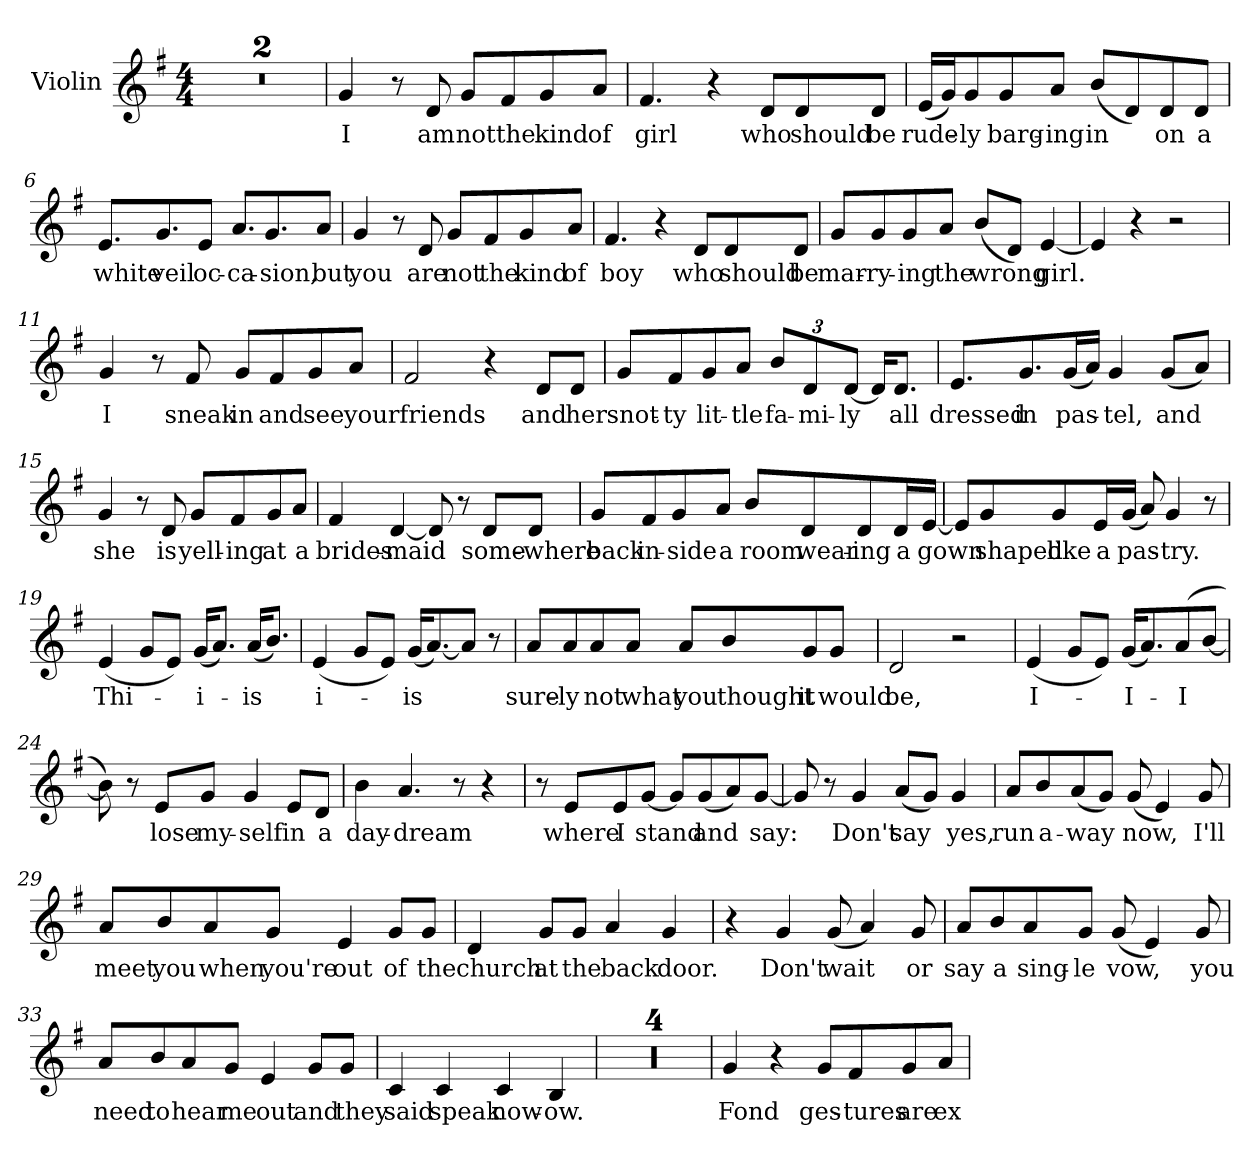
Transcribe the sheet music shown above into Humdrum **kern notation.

**kern	**text
*part1	*part1
*staff1	*staff1
*I"Violin	*
*I'Vln	*
*clefG2	*
*k[f#]	*
*G:	*
*M4/4	*
=1	=1
1r	.
=2	=2
1r	.
=3	=3
4g/	I
8r	.
8d/	am
8g/L	not
8f#/	the
8g/	kind
8a/J	of
=4	=4
4.f#/	girl
4r	.
8d/L	who
8d/	should
8d/J	be
=5	=5
(16e/LL	rude-
16g/J)	.
8g/	ly
8g/	barg-
8a/J	-ing
(8b/L	in
8d/)	.
8d/	on
8d/J	a
=6	=6
8.e/L	white
8.g/	veil
8e/J	oc-
8.a/L	-ca-
8.g/	-sion,
8a/J	but
!!LO:LB:g=z
=7	=7
4g/	you
8r	.
8d/	are
8g/L	not
8f#/	the
8g/	kind
8a/J	of
=8	=8
4.f#/	boy
4r	.
8d/L	who
8d/	should
8d/J	be
=9	=9
8g/L	mar-
8g/	-ry-
8g/	-ing
8a/J	the
(8b/L	wrong
8d/J)	.
[4e/	girl.
=10	=10
4e/]	.
4r	.
2r	.
=11	=11
4g/	I
8r	.
8f#/	sneak
8g/L	in
8f#/	and
8g/	see
8a/J	your
!!LO:LB:g=z
=12	=12
2f#/	friends
4r	.
8d/L	and
8d/J	her
=13	=13
8g/L	snot-
8f#/	-ty
8g/	lit-
8a/J	-tle
*Xbrackettup	*
12b/L	fa-
12d/	-mi-
[12d/J	-ly
16d/KL]	.
8.d/J	all
=14	=14
8.e/L	dressed
8.g/	in
(16g/L	pas-
16a/JJ)	.
4g/	tel,
(8g/L	and
8a/J)	.
=15	=15
4g/	she
8r	.
8d/	is
8g/L	yell-
8f#/	-ing
8g/	at
8a/J	a
=16	=16
4f#/	brides-
[4d/	-maid
8d/]	.
8r	.
8d/L	some-
8d/J	-where
!!LO:LB:g=z
=17	=17
8g/L	back
8f#/	in-
8g/	-side
8a/J	a
8b/L	room
8d/	wear-
8d/	-ing
16d/L	a
[16e/JJ	gown
=18	=18
8e/L]	.
8g/	shaped
8g/	like
16e/L	a
(16g/JJ	pas-
8a/)	.
4g/	try.
8r	.
=19	=19
(4e/	Thi-
8g/L	.
8e/J)	.
(16g/KL	i-
8.a/J)	.
(16a/KL	is
8.b/J)	.
=20	=20
(4e/	i-
8g/L	.
8e/J)	.
(16g/KL	is
[8.a/)	.
8a/J]	.
8r	.
!!LO:LB:g=z
=21	=21
8a/L	sure-
8a/	-ly
8a/	not
8a/J	what
8a/L	you
8b/	thought
8g/	it
8g/J	would
=22	=22
2d/	be,
2r	.
=23	=23
(4e/	I-
8g/L	.
8e/J)	.
(16g/KL	I-
8.a/)	.
(8a/	I
[8b/J	.
=24	=24
8b\])	.
8r	.
8e/L	lose
8g/J	my-
4g/	-self
8e/L	in
8d/J	a
=25	=25
4b\	day-
4.a/	-dream
8r	.
4r	.
!!LO:LB:g=z
=26	=26
8r	.
8e/L	where
8e/	I
[8g/J	stand
8g/L]	.
(8g/	and
8a/)	.
[8g/J	say:
=27	=27
8g/]	.
8r	.
4g/	Don't
(8a/L	say
8g/J)	.
4g/	yes,
=28	=28
8a/L	run
8b/	a-
(8a/	-way
8g/J)	.
(8g/	now,
4e/)	.
8g/	I'll
=29	=29
8a/L	meet
8b/	you
8a/	when
8g/J	you're
4e/	out
8g/L	of
8g/J	the
!!LO:LB:g=z
=30	=30
4d/	church
8g/L	at
8g/J	the
4a/	back
4g/	door.
=31	=31
4r	.
4g/	Don't
(8g/	wait
4a/)	.
8g/	or
=32	=32
8a/L	say
8b/	a
8a/	sing-
8g/J	-le
(8g/	vow,
4e/)	.
8g/	you
=33	=33
8a/L	need
8b/	to
8a/	hear
8g/J	me
4e/	out
8g/L	and
8g/J	they
=34	=34
4c/	said
4c/	speak
4c/	now-
4B/	-ow.
=35	=35
1r	.
!!LO:LB:g=z
=36	=36
1r	.
=37	=37
1r	.
=38	=38
1r	.
=39	=39
4g/	Fond
4r	.
8g/L	ges-
8f#/	-tures
8g/	are
8a/J	ex-
=	=
*-	*-
